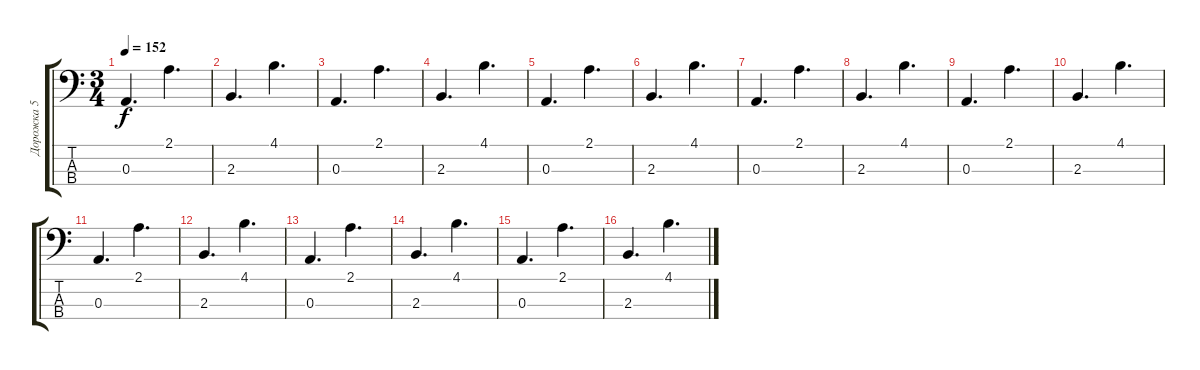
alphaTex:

\track ("Дорожка 5" "Дорожка 5") {instrument acousticbass}
\staff {score tabs}
\tuning (G2 D2 A1 E1) {hide}
\ts (3 4)
\tempo 152
\clef f4
\ks c
0.3.4{d dy f} 2.1.4{d} |
2.3.4{d} 4.1.4{d} |
0.3.4{d} 2.1.4{d} |
2.3.4{d} 4.1.4{d} |
0.3.4{d} 2.1.4{d} |
2.3.4{d} 4.1.4{d} |
0.3.4{d} 2.1.4{d} |
2.3.4{d} 4.1.4{d} |
0.3.4{d} 2.1.4{d} |
2.3.4{d} 4.1.4{d} |
0.3.4{d} 2.1.4{d} |
2.3.4{d} 4.1.4{d} |
0.3.4{d} 2.1.4{d} |
2.3.4{d} 4.1.4{d} |
0.3.4{d} 2.1.4{d} |
2.3.4{d} 4.1.4{d}
